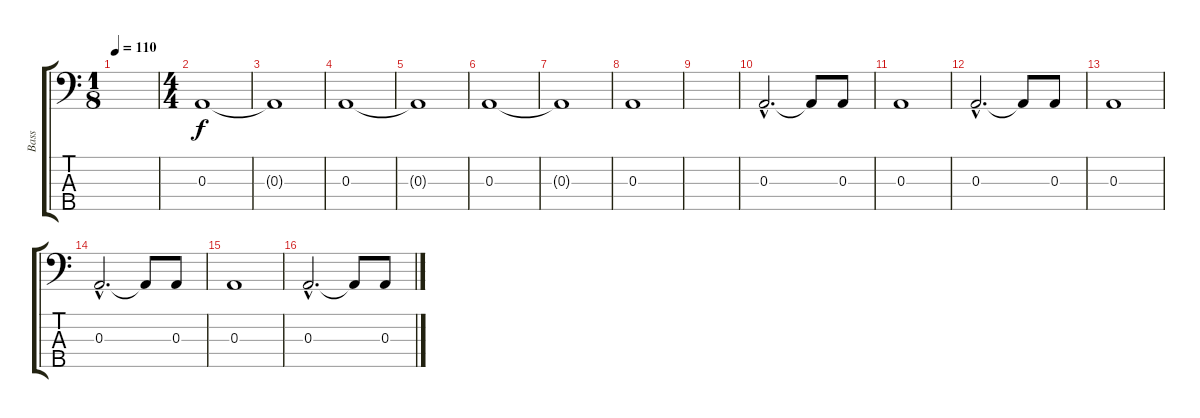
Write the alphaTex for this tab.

\track ("Bass" "Bass") {instrument electricbassfinger}
\staff {score tabs}
\tuning (G2 D2 A1 E1 B0) {hide}
\ts (1 8)
\tempo 110
\clef f4
\ks c
|
\ts (4 4)
\section ("" "")
0.3.1 |
0.3{t}.1 |
0.3.1 |
0.3{t}.1 |
0.3.1 |
0.3{t}.1 |
0.3.1 |
|
0.3{hac}.2{d} 0.3{t}.8 0.3.8 |
0.3.1 |
0.3{hac}.2{d} 0.3{t}.8 0.3.8 |
0.3.1 |
0.3{hac}.2{d} 0.3{t}.8 0.3.8 |
0.3.1 |
0.3{hac}.2{d} 0.3{t}.8 0.3.8
